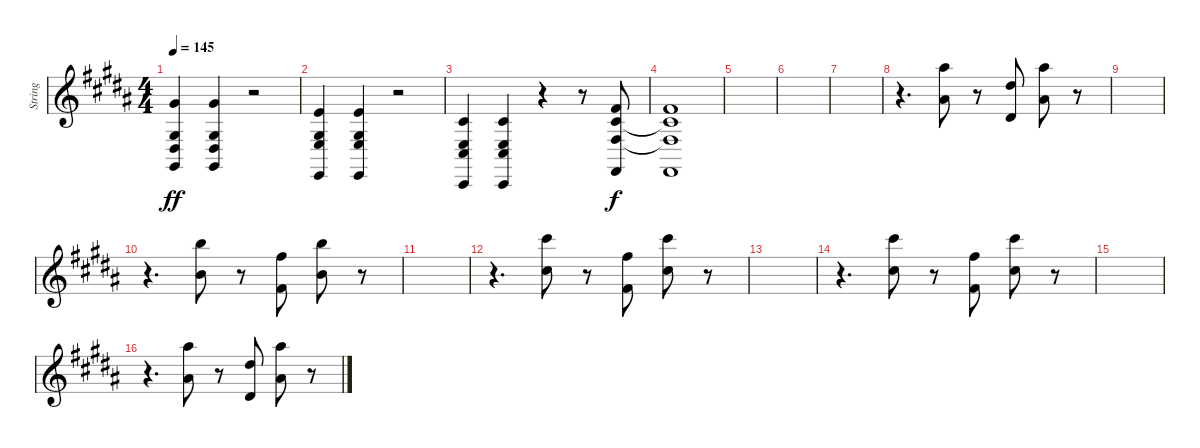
\track ("String" "String") {instrument stringensemble1}
\staff {score}
\tuning (E4 B3 G3 D3 A2 E2 B1) {hide}
\ts (4 4)
\tempo 145
\clef g2
\ks b
(4.1 6.4 6.5 4.6).4{dy ff} (4.1 6.4 6.5 4.6).4 r.2 |
(0.1 6.4 7.5 0.6).4 (0.1 6.4 7.5 0.6).4 r.2 |
(2.2 2.4 4.5 2.7).4 (2.2 2.4 4.5 2.7).4 r.4 r.8 (2.1 2.2 4.4 2.6).8{dy f} |
(2.1 2.2{t} 4.4{t} 2.6).1 |
|
|
|
r.4{d} (6.1 23.2).8 r.8 (11.1 4.2).8 (6.1 23.2).8 r.8 |
|
r.4{d} (7.1 24.2).8 r.8 (2.1 19.2).8 (19.1 16.3).8 r.8 |
|
r.4{d} (9.1 30.3).8 r.8 (11.3 28.4).8 (9.1 30.3).8 r.8 |
|
r.4{d} (9.1 30.3).8 r.8 (11.3 28.4).8 (9.1 30.3).8 r.8 |
|
r.4{d} (6.1 23.2).8 r.8 (11.1 4.2).8 (6.1 23.2).8 r.8
